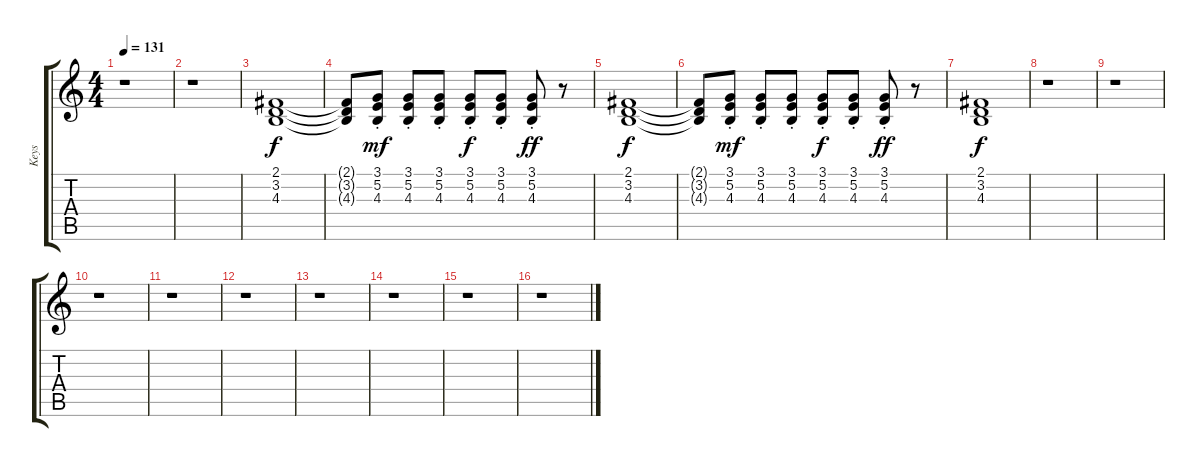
\track ("Keys" "Keys") {instrument electricpiano1}
\staff {score tabs}
\tuning (E4 B3 G3 D3 A2 E2) {hide}
\ts (4 4)
\tempo 131
\clef g2
\ks c
r.1{dy f} |
r.1 |
(2.1 3.2 4.3).1 |
(2.1{t} 3.2{t} 4.3{t}).8 (3.1{st} 5.2{st} 4.3{st}).8{dy mf} (3.1{st} 5.2{st} 4.3{st}).8 (3.1{st} 5.2{st} 4.3{st}).8 (3.1{st} 5.2{st} 4.3{st}).8{dy f} (3.1{st} 5.2{st} 4.3{st}).8 (3.1{st} 5.2{st} 4.3{st}).8{dy ff} r.8 |
(2.1 3.2 4.3).1{dy f} |
(2.1{t} 3.2{t} 4.3{t}).8 (3.1{st} 5.2{st} 4.3{st}).8{dy mf} (3.1{st} 5.2{st} 4.3{st}).8 (3.1{st} 5.2{st} 4.3{st}).8 (3.1{st} 5.2{st} 4.3{st}).8{dy f} (3.1{st} 5.2{st} 4.3{st}).8 (3.1{st} 5.2{st} 4.3{st}).8{dy ff} r.8 |
(2.1 3.2 4.3).1{dy f} |
r.1 |
r.1 |
r.1 |
r.1 |
r.1 |
r.1 |
r.1 |
r.1 |
r.1
